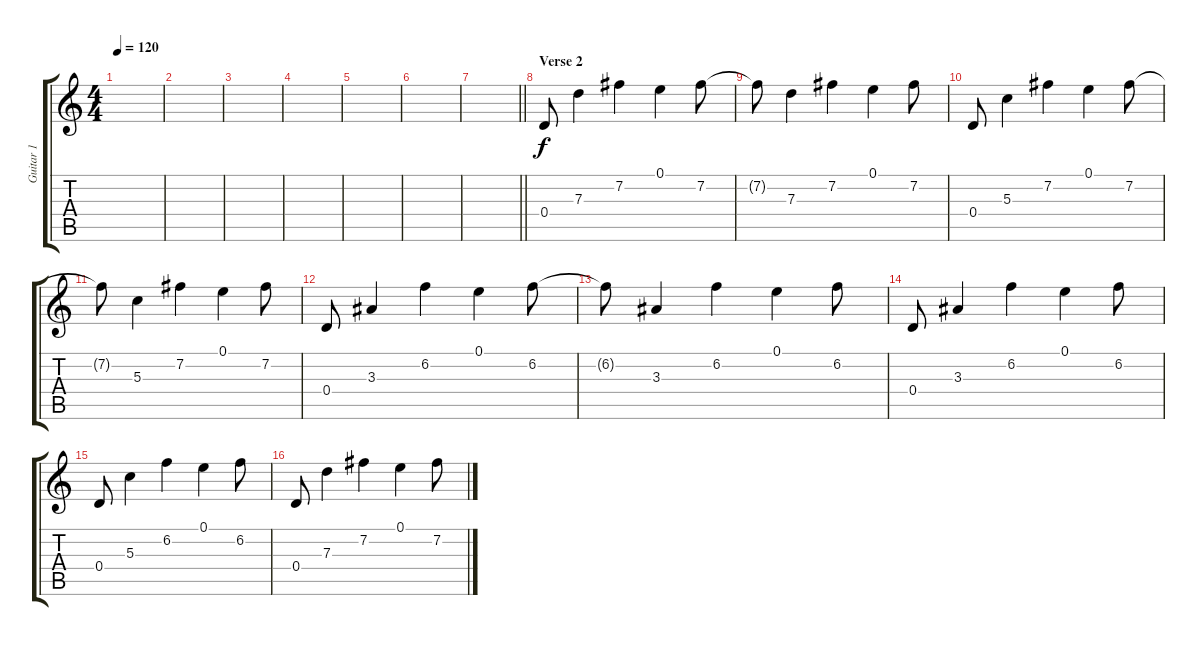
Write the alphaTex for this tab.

\track ("Guitar 1" "Guitar 1") {instrument electricguitarclean}
\staff {score tabs}
\tuning (E4 B3 G3 D3 A2 E2) {hide}
\ts (4 4)
\tempo 120
\clef g2
\ks c
|
|
|
|
|
|
\barLineRight lightlight
|
\section ("" "Verse 2")
0.4.8 7.3.4 7.2.4 0.1.4 7.2.8 |
7.2{t}.8 7.3.4 7.2.4 0.1.4 7.2.8 |
0.4.8 5.3.4 7.2.4 0.1.4 7.2.8 |
7.2{t}.8 5.3.4 7.2.4 0.1.4 7.2.8 |
0.4.8 3.3.4 6.2.4 0.1.4 6.2.8 |
6.2{t}.8 3.3.4 6.2.4 0.1.4 6.2.8 |
0.4.8 3.3.4 6.2.4 0.1.4 6.2.8 |
0.4.8 5.3.4 6.2.4 0.1.4 6.2.8 |
0.4.8 7.3.4 7.2.4 0.1.4 7.2.8
